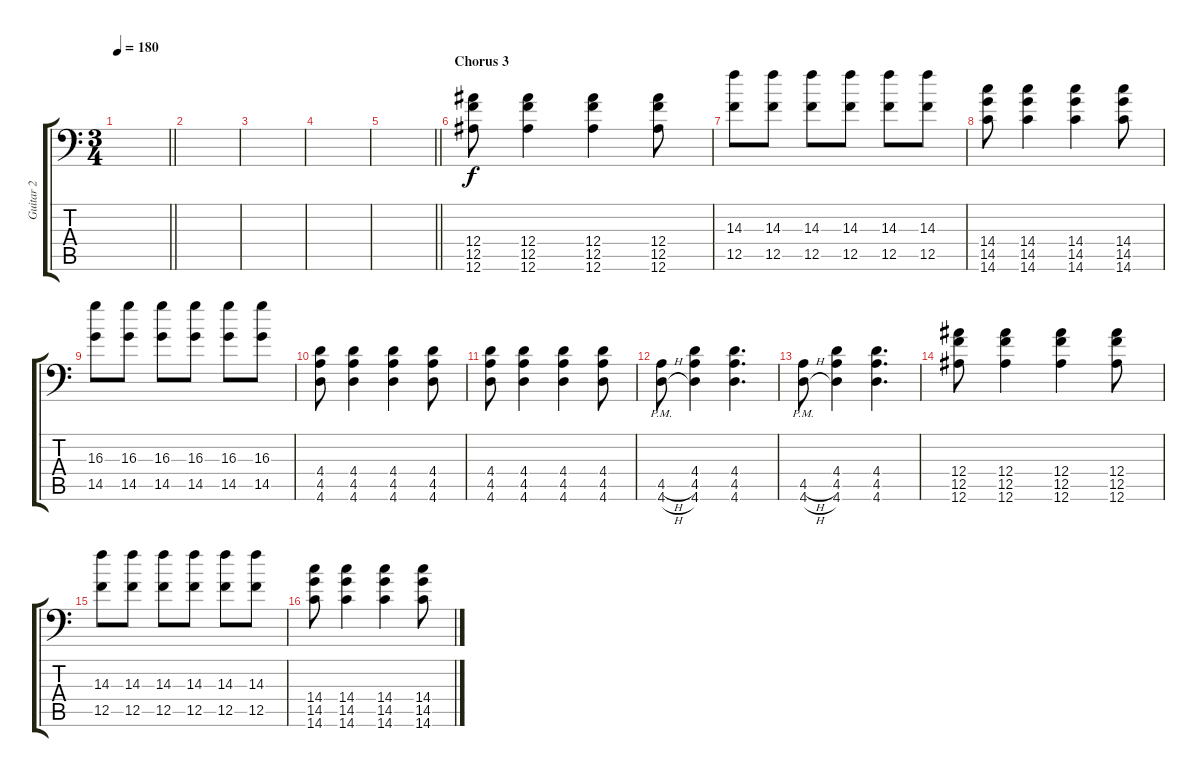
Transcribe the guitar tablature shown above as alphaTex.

\track ("Guitar 2" "Guitar 2") {instrument distortionguitar}
\staff {score tabs}
\tuning (C4 G3 Eb3 Bb2 F2 Bb1) {hide}
\ts (3 4)
\tempo 180
\clef f4
\barLineRight lightlight
\ks c
|
|
|
|
\barLineRight lightlight
|
\section ("" "Chorus 3")
(12.4 12.5 12.6).8 (12.4 12.5 12.6).4 (12.4 12.5 12.6).4 (12.4 12.5 12.6).8 |
(14.3 12.5).8 (14.3 12.5).8 (14.3 12.5).8 (14.3 12.5).8 (14.3 12.5).8 (14.3 12.5).8 |
(14.4 14.5 14.6).8 (14.4 14.5 14.6).4 (14.4 14.5 14.6).4 (14.4 14.5 14.6).8 |
(16.3 14.5).8 (16.3 14.5).8 (16.3 14.5).8 (16.3 14.5).8 (16.3 14.5).8 (16.3 14.5).8 |
(4.4 4.5 4.6).8 (4.4 4.5 4.6).4 (4.4 4.5 4.6).4 (4.4 4.5 4.6).8 |
(4.4 4.5 4.6).8 (4.4 4.5 4.6).4 (4.4 4.5 4.6).4 (4.4 4.5 4.6).8 |
(4.5{h pm} 4.6{h pm}).8 (4.4 4.5 4.6).4 (4.4 4.5 4.6).4{d} |
(4.5{h pm} 4.6{h pm}).8 (4.4 4.5 4.6).4 (4.4 4.5 4.6).4{d} |
(12.4 12.5 12.6).8 (12.4 12.5 12.6).4 (12.4 12.5 12.6).4 (12.4 12.5 12.6).8 |
(14.3 12.5).8 (14.3 12.5).8 (14.3 12.5).8 (14.3 12.5).8 (14.3 12.5).8 (14.3 12.5).8 |
(14.4 14.5 14.6).8 (14.4 14.5 14.6).4 (14.4 14.5 14.6).4 (14.4 14.5 14.6).8
